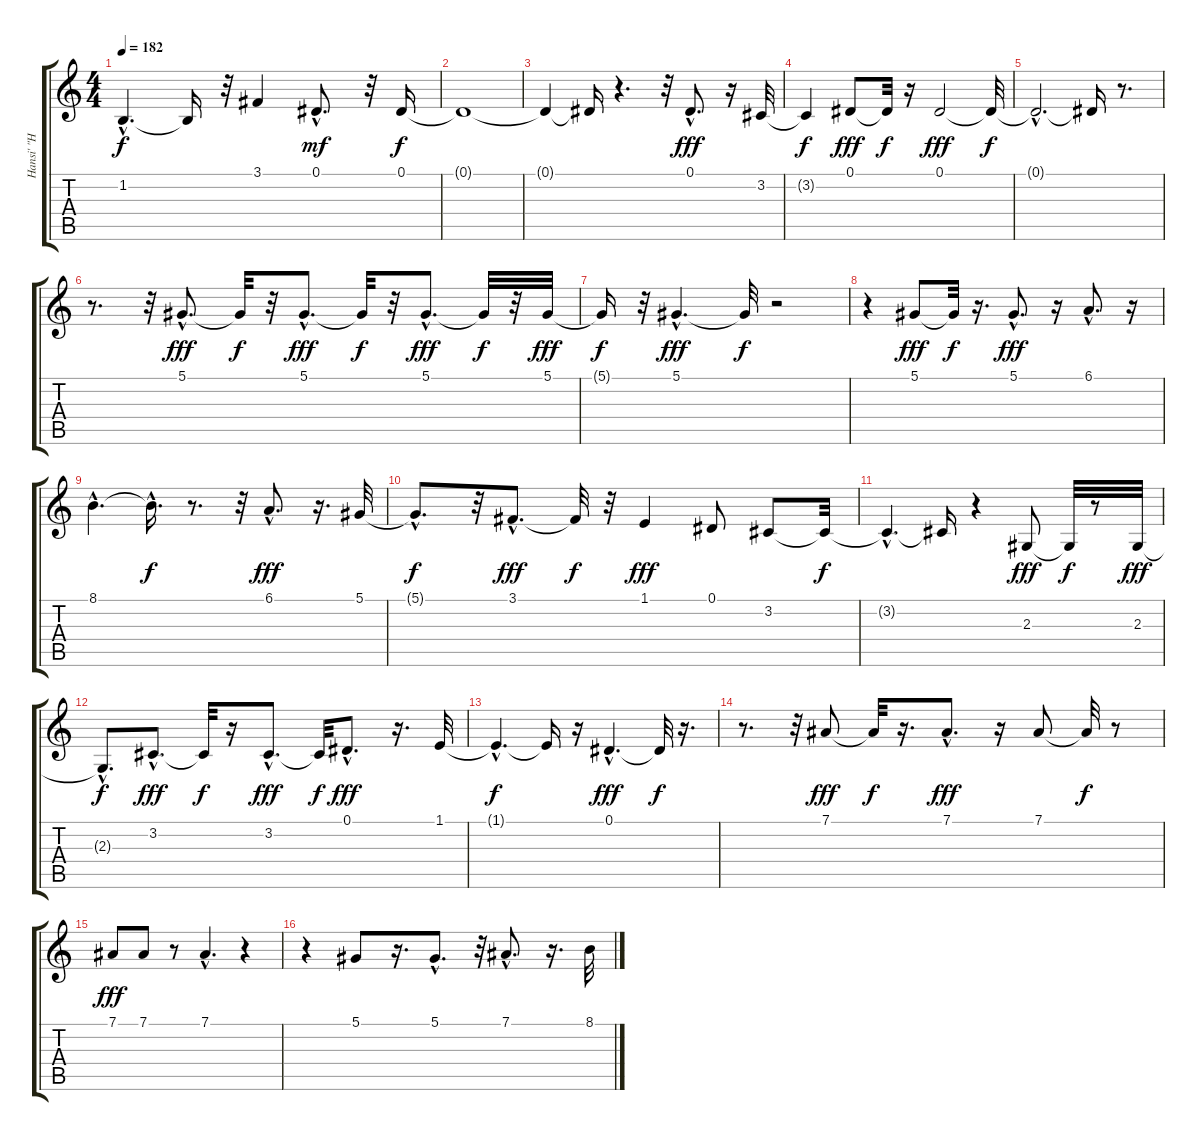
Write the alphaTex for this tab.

\track ("Hansi' \"H" "Hansi' \"H") {instrument lead6voice}
\staff {score tabs}
\tuning (Eb4 Bb3 Gb3 Db3 Ab2 Eb2) {hide}
\ts (4 4)
\tempo 182
\clef g2
\ks c
1.2{hac t}.4{d dy f} 1.2{t}.16 r.32 3.1.4 0.1{hac}.8{d dy mf} r.32 0.1.16{dy f} |
0.1{t}.1 |
0.1{t}.4 0.1{t}.16 r.4{d} r.32 0.1{hac}.8{d dy fff} r.16 3.2.32 |
3.2{t}.4{dy f} 0.1.8{dy fff} 0.1{t}.32{dy f} r.16 0.1.2{dy fff} 0.1{t}.32{dy f} |
0.1{hac t}.2{d} 0.1{t}.16 r.8{d} |
r.8{d} r.32 5.1{hac}.8{d dy fff} 5.1{t}.32{dy f} r.32 5.1{hac}.8{d dy fff} 5.1{t}.32{dy f} r.32 5.1{hac}.8{d dy fff} 5.1{t}.32{dy f} r.32 5.1.32{dy fff} |
5.1{t}.16{dy f} r.32 5.1{hac}.4{d dy fff} 5.1{t}.32{dy f} r.2 |
r.4 5.1.8{dy fff} 5.1{t}.32{dy f} r.16{d} 5.1{hac}.8{d dy fff} r.16 6.1{hac}.8{d} r.16 |
8.1{hac}.4{d} 8.1{hac t}.16{d dy f} r.8{d} r.32 6.1{hac}.8{d dy fff} r.16{d} 5.1.32 |
5.1{hac t}.8{d dy f} r.32 3.1{hac}.8{d dy fff} 3.1{t}.32{dy f} r.32 1.1.4{dy fff} 0.1.8 3.2.8 3.2{t}.32{dy f} |
3.2{hac t}.4{d} 3.2{t}.16 r.4 2.3.8{dy fff} 2.3{t}.32{dy f} r.8 2.3.32{dy fff} |
2.3{hac t}.8{d dy f} 3.2{hac}.8{d dy fff} 3.2{t}.32{dy f} r.16 3.2{hac}.8{d dy fff} 3.2{t}.32{dy f} 0.1{hac}.8{d dy fff} r.16{d} 1.1.32 |
1.1{hac t}.4{d dy f} 1.1{t}.16 r.16 0.1{hac}.4{d dy fff} 0.1{t}.32{dy f} r.16{d} |
r.8{d} r.32 7.1.8{dy fff} 7.1{t}.32{dy f} r.16{d} 7.1{hac}.8{d dy fff} r.16 7.1.8 7.1{t}.32{dy f} r.8 |
7.1.8{dy fff} 7.1.8 r.8 7.1{hac}.4{d} r.4 |
r.4 5.1.8 r.16{d} 5.1{hac}.8{d} r.32 7.1{hac}.8{d} r.16{d} 8.1.32
